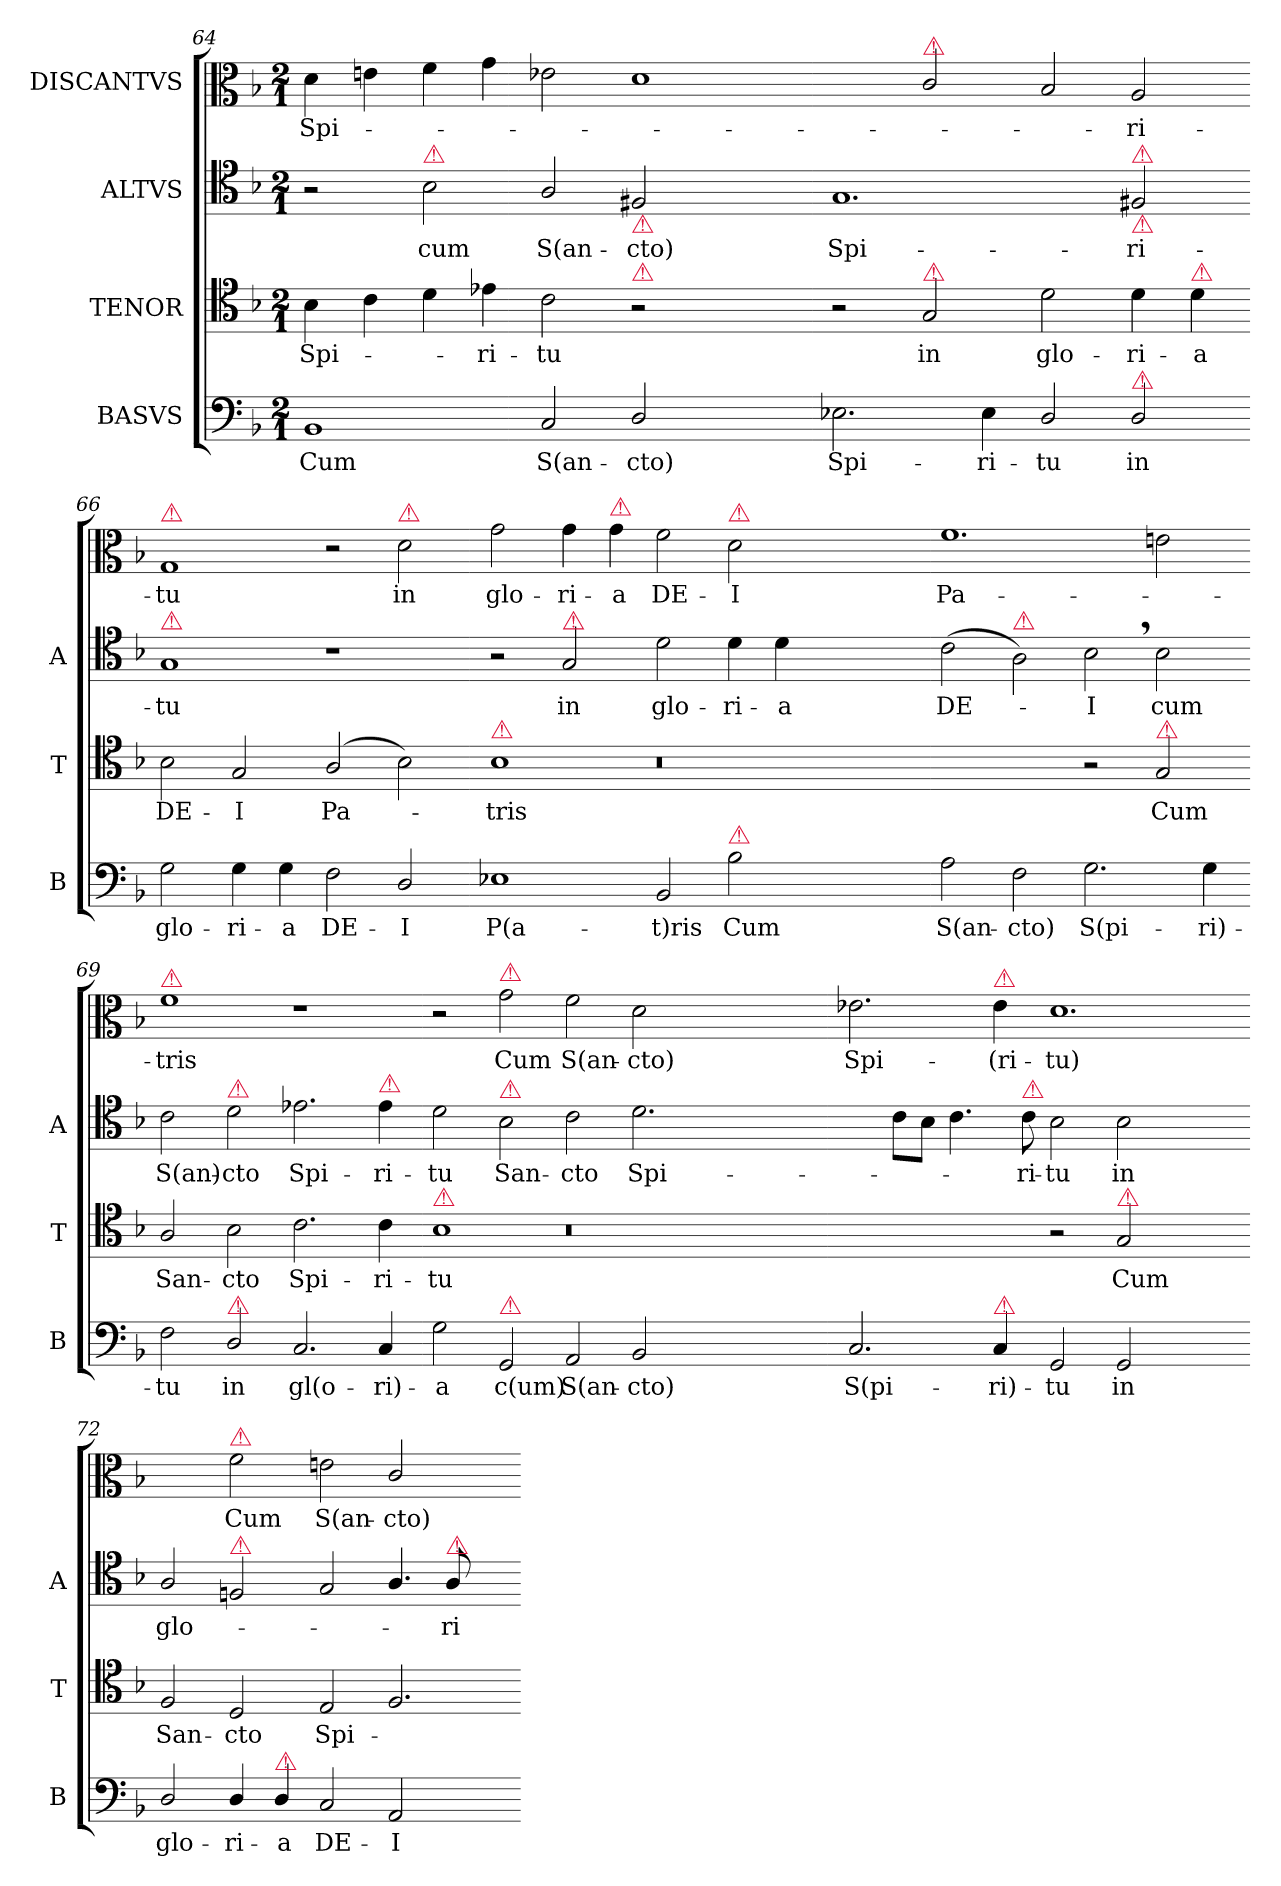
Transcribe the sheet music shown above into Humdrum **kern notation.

**kern	**text	**kern	**text	**kern	**text	**kern	**text
*part4	*part4	*part3	*part3	*part2	*part2	*part1	*part1
*staff4	*staff4	*staff3	*staff3	*staff2	*staff2	*staff1	*staff1
*I"BASVS	*	*I"TENOR	*	*I"ALTVS	*	*I"DISCANTVS	*
*I'B	*	*I'T	*	*I'A	*	*	*
*clefF4	*	*clefC4	*	*clefC4	*	*clefC3	*
*k[b-]	*	*k[b-]	*	*k[b-]	*	*k[b-]	*
*F:ion	*	*F:ion	*	*F:ion	*	*F:ion	*
*M2/1	*	*M2/1	*	*M2/1	*	*M2/1	*
=64	=64	=64	=64	=64	=64	=64	=64
1BB-	Cum	4B-\	Spi-	2r	.	4d\	Spi-
.	.	4c\	.	.	.	4en\	.
!	!	!	!	!LO:TX:a:color=crimson:t=⚠	!	!	!
.	.	4d\	.	2B-\	cum	4f\	.
.	.	4e-X\	-ri-	.	.	4g\	.
2C/	S(an-	2c\	-tu	2A/	S(an-	2e-X\	.
!	!	!	!	!LO:TX:b:color=crimson:t=⚠	!	!	!
!	!	!LO:TX:a:color=crimson:t=⚠	!	!	!	!	!
2D/	-cto)	2r	.	2F#X/	-cto)	1d\	.
2ryy	.	2ryy	.	2ryy	.	.	.
=65-	=65-	=65-	=65-	=65-	=65-	=65-	=65-
2.E-X\	Spi-	2r	.	1.G	Spi-	2ryy	.
!	!	!	!	!	!	!LO:TX:a:color=crimson:t=⚠	!
!	!	!LO:TX:a:color=crimson:t=⚠	!	!	!	!	!
.	.	2G/	in	.	.	2c/	.
4E-\	-ri-	.	.	.	.	.	.
2D/	-tu	2d\	glo-	.	.	2B-/	.
!	!	!	!	!LO:TX:a:color=crimson:t=⚠	!	!	!
!	!	!	!	!LO:TX:b:color=crimson:t=⚠	!	!	!
!LO:TX:a:color=crimson:t=⚠	!	!	!	!	!	!	!
2D/	in	4d\	-ri-	2F#X/	-ri-	2A/	-ri-
!	!	!LO:TX:a:color=crimson:t=⚠	!	!	!	!	!
.	.	4d\	-a	.	.	.	.
=66-	=66-	=66-	=66-	=66-	=66-	=66-	=66-
!	!	!	!	!	!	!LO:TX:a:color=crimson:t=⚠	!
!	!	!	!	!LO:TX:a:color=crimson:t=⚠	!	!	!
2G\	glo-	2B-\	DE-	1G	-tu	1G	-tu
4G\	-ri-	2G/	-I	.	.	.	.
4G\	-a	.	.	.	.	.	.
2F\	DE-	(2A/	Pa-	1r	.	2r	.
!	!	!	!	!	!	!LO:TX:a:color=crimson:t=⚠	!
2D/	-I	2B-\)	.	.	.	2d\	in
=67-	=67-	=67-	=67-	=67-	=67-	=67-	=67-
!	!	!LO:TX:a:color=crimson:t=⚠	!	!	!	!	!
1E-X	P(a-	1B-	-tris	2r	.	2g\	glo-
!	!	!	!	!LO:TX:a:color=crimson:t=⚠	!	!	!
.	.	.	.	2G/	in	4g\	-ri-
!	!	!	!	!	!	!LO:TX:a:color=crimson:t=⚠	!
.	.	.	.	.	.	4g\	-a
2BB-/	-t)ris	0r	.	2d\	glo-	2f\	DE-
!	!	!	!	!	!	!LO:TX:a:color=crimson:t=⚠	!
!LO:TX:a:color=crimson:t=⚠	!	!	!	!	!	!	!
2B-\	Cum	.	.	4d\	-ri-	2d\	-I
.	.	.	.	4d\	-a	.	.
1ryy	.	.	.	1ryy	.	1ryy	.
=68-	=68-	=68-	=68-	=68-	=68-	=68-	=68-
2A\	S(an-	1ryy	.	(2c\	DE-	1.f	Pa-
!	!	!	!	!LO:TX:a:color=crimson:t=⚠	!	!	!
2F\	-cto)	.	.	2A\)	.	.	.
2.G\	S(pi-	2r	.	2B-,\	-I	.	.
!	!	!LO:TX:a:color=crimson:t=⚠	!	!	!	!	!
.	.	2G/	Cum	2B-\	cum	2en\	.
4G\	-ri)-	.	.	.	.	.	.
=69-	=69-	=69-	=69-	=69-	=69-	=69-	=69-
!	!	!	!	!	!	!LO:TX:a:color=crimson:t=⚠	!
2F\	-tu	2A/	San-	2c\	S(an)-	1f	-tris
!	!	!	!	!LO:TX:a:color=crimson:t=⚠	!	!	!
!LO:TX:a:color=crimson:t=⚠	!	!	!	!	!	!	!
2D/	in	2B-\	-cto	2d\	-cto	.	.
2.C/	gl(o-	2.c\	Spi-	2.e-X\	Spi-	1r	.
!	!	!	!	!LO:TX:a:color=crimson:t=⚠	!	!	!
4C/	-ri)-	4c\	-ri-	4e-\	-ri-	.	.
=70-	=70-	=70-	=70-	=70-	=70-	=70-	=70-
!	!	!LO:TX:a:color=crimson:t=⚠	!	!	!	!	!
2G\	-a	1B-	-tu	2d\	-tu	2r	.
!	!	!	!	!	!	!LO:TX:a:color=crimson:t=⚠	!
!	!	!	!	!LO:TX:a:color=crimson:t=⚠	!	!	!
!LO:TX:a:color=crimson:t=⚠	!	!	!	!	!	!	!
2GG/	c(um)	.	.	2B-\	San-	2g\	Cum
2AA/	S(an-	0r	.	2c\	-cto	2f\	S(an-
2BB-/	-cto)	.	.	2.d\	Spi-	2d\	-cto)
1ryy	.	.	.	.	.	1ryy	.
.	.	.	.	2.ryy	.	.	.
=71-	=71-	=71-	=71-	=71-	=71-	=71-	=71-
2.C/	S(pi-	1ryy	.	4ryy	.	2.e-X\	Spi-
.	.	.	.	8c\L	.	.	.
.	.	.	.	8B-\J	.	.	.
.	.	.	.	4.c\	.	.	.
!	!	!	!	!	!	!LO:TX:a:color=crimson:t=⚠	!
!LO:TX:a:color=crimson:t=⚠	!	!	!	!	!	!	!
4C/	-ri)-	.	.	.	.	4e-\	-(ri-
!	!	!	!	!LO:TX:a:color=crimson:t=⚠	!	!	!
.	.	.	.	8c\	-ri-	.	.
2GG/	-tu	2r	.	2B-\	-tu	1.d	-tu)
!	!	!LO:TX:a:color=crimson:t=⚠	!	!	!	!	!
!	!	!	!LO:LY:i	!	!	!	!
2GG/	in	2G/	Cum	2B-\	in	.	.
2ryy	.	2ryy	.	2ryy	.	.	.
=72-	=72-	=72-	=72-	=72-	=72-	=72-	=72-
!	!	!	!LO:LY:i	!	!	!	!
2D/	glo-	2F/	San-	2A/	glo-	2ryy	.
!	!	!	!	!	!	!LO:TX:a:color=crimson:t=⚠	!
!	!	!	!	!LO:TX:a:color=crimson:t=⚠	!	!	!
!	!	!	!LO:LY:i	!	!	!	!LO:LY:i
4D/	-ri-	2D/	-cto	2Fn/	.	2f\	Cum
!LO:TX:a:color=crimson:t=⚠	!	!	!	!	!	!	!
4D/	-a	.	.	.	.	.	.
!	!	!	!	!	!	!	!LO:LY:i
2C/	DE-	2E/	Spi-	2G/	.	2en\	S(an-
!	!	!	!	!	!	!	!LO:LY:i
2AA/	-I	2.F/	.	4.A/	.	2c/	-cto)
!	!	!	!	!LO:TX:a:color=crimson:t=⚠	!	!	!
.	.	.	.	8A/	-ri-	.	.
4ryy	.	.	.	4ryy	.	4ryy	.
=-	=-	=-	=-	=-	=-	=-	=-
*-	*-	*-	*-	*-	*-	*-	*-
